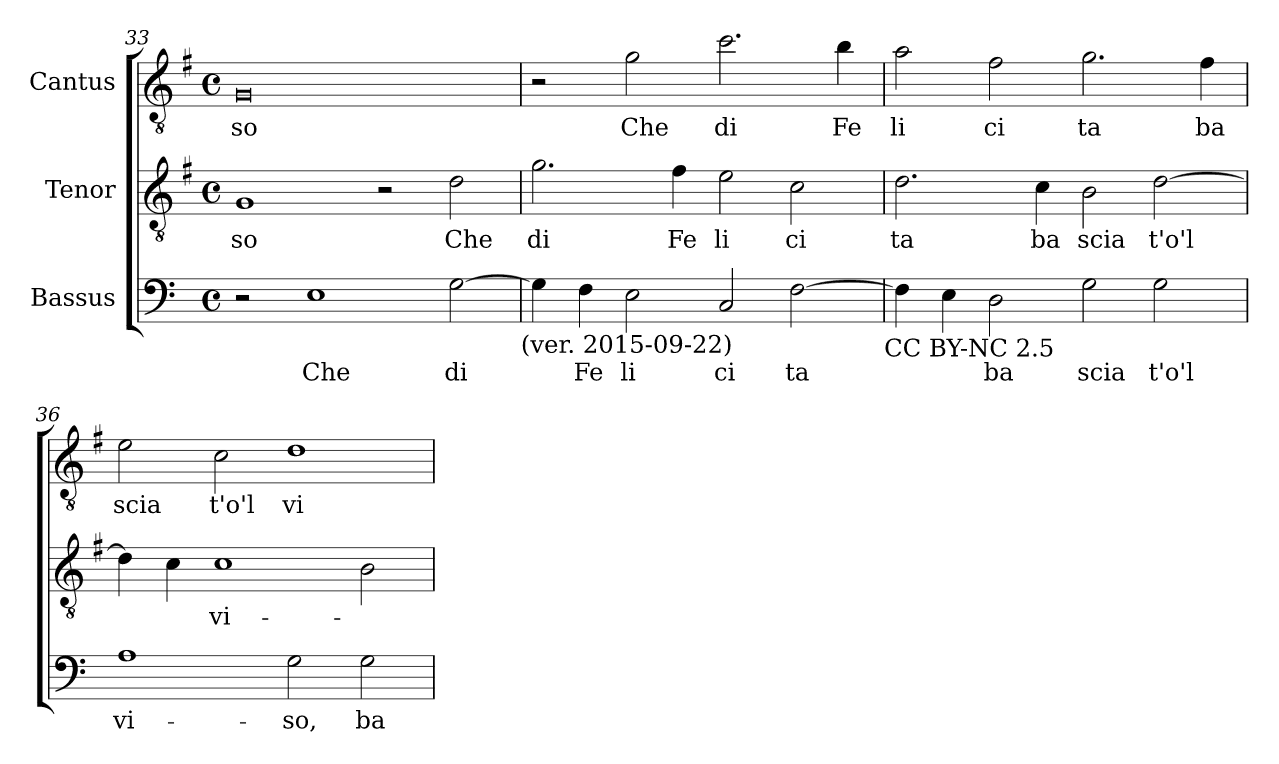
**kern	**text	**kern	**text	**kern	**text
*part3	*part3	*part2	*part2	*part1	*part1
*staff3	*staff3	*staff2	*staff2	*staff1	*staff1
*I"Bassus	*	*I"Tenor	*	*I"Cantus	*
*clefF4	*	*clefGv2	*	*clefGv2	*
*	*	*ITrd-3c-5	*	*ITrd-3c-5	*
*	*	*k[]	*	*k[]	*
*	*	*C:	*	*C:	*
*M4/4	*	*M4/4	*	*M4/4	*
*met(c)	*	*met(c)	*	*met(c)	*
=33	=33	=33	=33	=33	=33
!	!	!	!LO:LY:b:cj	!	!LO:LY:b:cj
2r	.	1c	so	0c	so
!	!LO:LY:b:cj	!	!	!	!
1E	Che	.	.	.	.
.	.	2r	.	.	.
!	!LO:LY:b:cj	!	!LO:LY:b:cj	!	!
[>2G\	di	2g\	Che	.	.
!LO:TX:b:t=(ver. 2015-09-22)	!	!	!	!	!
=34	=34	=34	=34	=34	=34
!	!	!	!LO:LY:b:cj	!	!
4G\]	.	2.cc\	di	2r	.
!	!LO:LY:b:cj	!	!	!	!
4F\	Fe	.	.	.	.
!	!LO:LY:b:cj	!	!	!	!LO:LY:b:cj
2E\	li	.	.	2cc\	Che
!	!	!	!LO:LY:b:cj	!	!
.	.	4b\	Fe	.	.
!	!LO:LY:b:cj	!	!LO:LY:b:cj	!	!LO:LY:b:cj
2C/	ci	2a\	li	2.ff\	di
!	!LO:LY:b:cj	!	!LO:LY:b:cj	!	!
[>2F\	ta	2f\	ci	.	.
!	!	!	!	!	!LO:LY:b:cj
.	.	.	.	4ee\	Fe
!LO:TX:b:t=CC BY-NC 2.5	!	!	!	!	!
=35	=35	=35	=35	=35	=35
!	!	!	!LO:LY:b:cj	!	!LO:LY:b:cj
4F\]	.	2.g\	ta	2dd\	li
4E\	.	.	.	.	.
!	!LO:LY:b:cj	!	!	!	!LO:LY:b:cj
2D\	ba	.	.	2b\	ci
!	!	!	!LO:LY:b:cj	!	!
.	.	4f\	ba	.	.
!	!LO:LY:b:cj	!	!LO:LY:b:cj	!	!LO:LY:b:cj
2G\	scia	2e\	scia	2.cc\	ta
!	!LO:LY:b:cj	!	!LO:LY:b	!	!
2G\	t'o'l	[>2g\	t'o'l	.	.
!	!	!	!	!	!LO:LY:b:cj
.	.	.	.	4b\	ba
!!LO:PB:g=z
=36	=36	=36	=36	=36	=36
!	!LO:LY:b:cj	!	!	!	!LO:LY:b:cj
1A	vi-	4g\]	.	2a\	scia
.	.	4f\	.	.	.
!	!	!	!LO:LY:b:cj	!	!LO:LY:b:cj
.	.	1f	vi-	2f\	t'o'l
!	!LO:LY:b:cj	!	!	!	!LO:LY:b:cj
2G\	-so,	.	.	1g	vi
!	!LO:LY:b:cj	!	!	!	!
2G\	ba-	2e\	.	.	.
=	=	=	=	=	=
*-	*-	*-	*-	*-	*-
